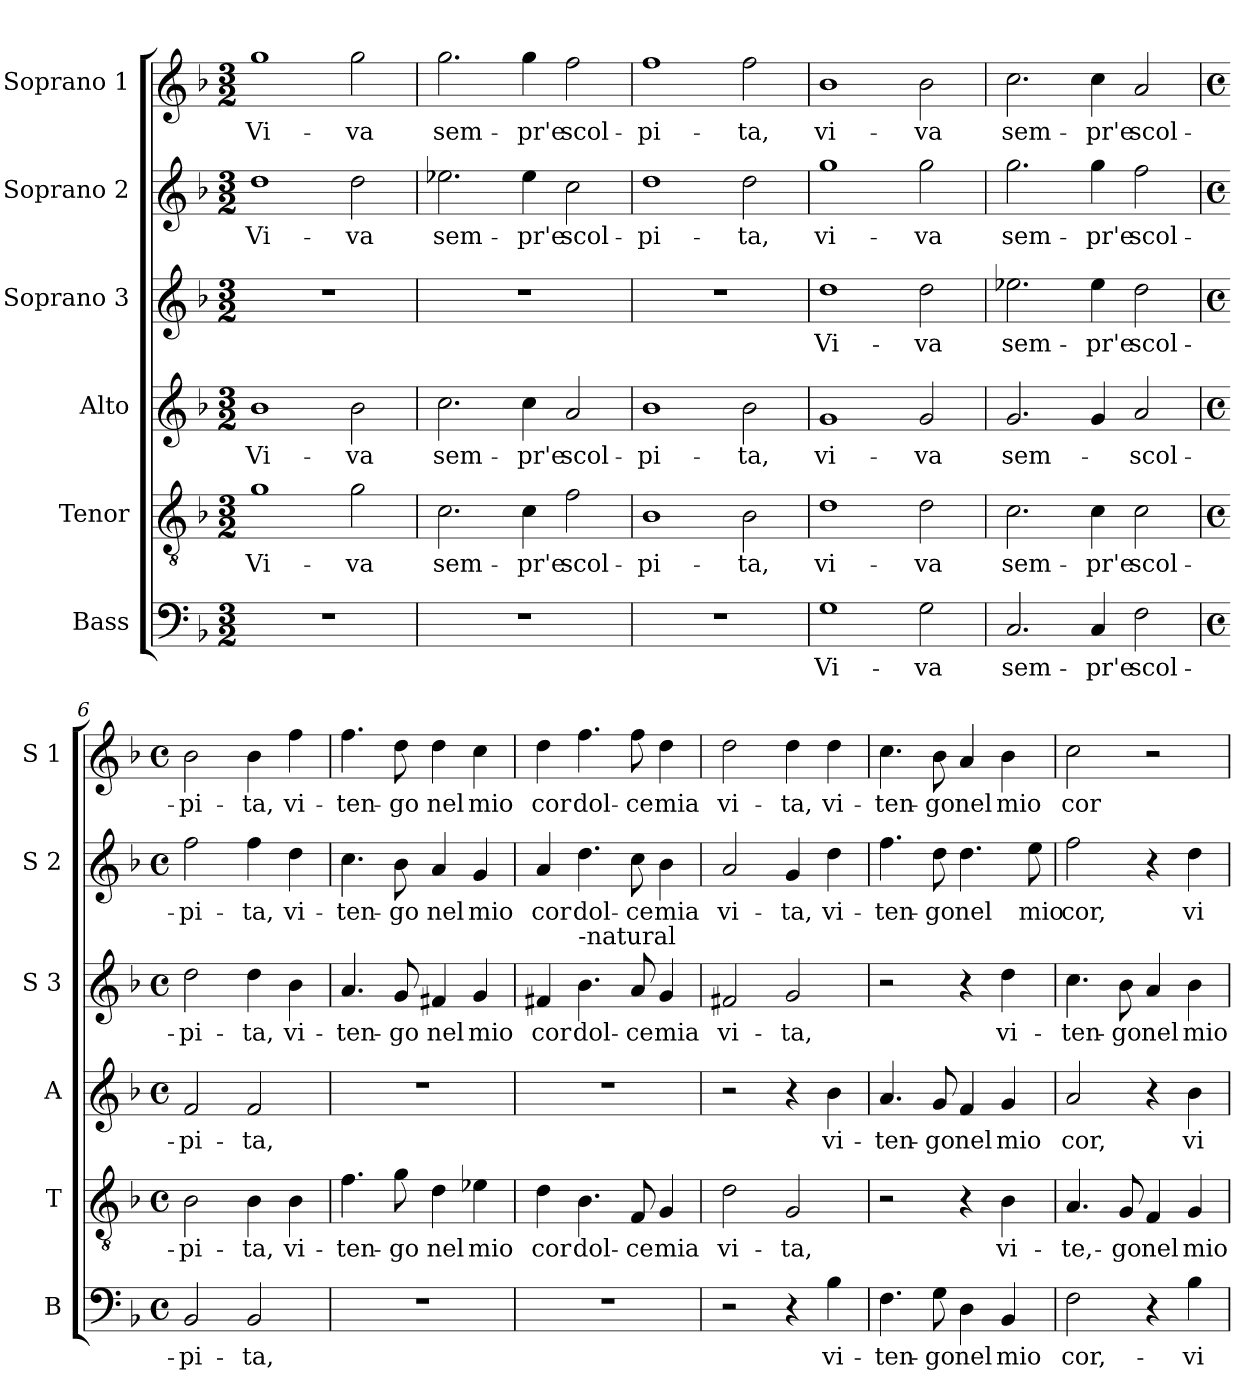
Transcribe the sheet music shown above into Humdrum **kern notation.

**kern	**text	**kern	**text	**kern	**text	**kern	**text	**kern	**text	**kern	**text
*part6	*part6	*part5	*part5	*part4	*part4	*part3	*part3	*part2	*part2	*part1	*part1
*staff6	*staff6	*staff5	*staff5	*staff4	*staff4	*staff3	*staff3	*staff2	*staff2	*staff1	*staff1
*I"Bass	*	*I"Tenor	*	*I"Alto	*	*I"Soprano 3	*	*I"Soprano 2	*	*I"Soprano 1	*
*I'B	*	*I'T	*	*I'A	*	*I'S 3	*	*I'S 2	*	*I'S 1	*
*clefF4	*	*clefGv2	*	*clefG2	*	*clefG2	*	*clefG2	*	*clefG2	*
*k[b-]	*	*k[b-]	*	*k[b-]	*	*k[b-]	*	*k[b-]	*	*k[b-]	*
*F:	*	*F:	*	*F:	*	*F:	*	*F:	*	*F:	*
*M3/2	*	*M3/2	*	*M3/2	*	*M3/2	*	*M3/2	*	*M3/2	*
=1	=1	=1	=1	=1	=1	=1	=1	=1	=1	=1	=1
!	!	!	!LO:LY:b	!	!LO:LY:b	!	!	!	!LO:LY:b	!	!LO:LY:b
1.r	.	1g	Vi-	1b-	Vi-	1.r	.	1dd	Vi-	1gg	Vi-
!	!	!	!LO:LY:b	!	!LO:LY:b	!	!	!	!LO:LY:b	!	!LO:LY:b
.	.	2g\	-va	2b-\	-va	.	.	2dd\	-va	2gg\	-va
=2	=2	=2	=2	=2	=2	=2	=2	=2	=2	=2	=2
!	!	!	!LO:LY:b	!	!LO:LY:b	!	!	!	!LO:LY:b	!	!LO:LY:b
1.r	.	2.c\	sem-	2.cc\	sem-	1.r	.	2.ee-X\	sem-	2.gg\	sem-
!	!	!	!LO:LY:b	!	!LO:LY:b	!	!	!	!LO:LY:b	!	!LO:LY:b
.	.	4c\	-pr'e	4cc\	-pr'e	.	.	4ee-\	-pr'e	4gg\	-pr'e
!	!	!	!LO:LY:b	!	!LO:LY:b	!	!	!	!LO:LY:b	!	!LO:LY:b
.	.	2f\	scol-	2a/	scol-	.	.	2cc\	scol-	2ff\	scol-
=3	=3	=3	=3	=3	=3	=3	=3	=3	=3	=3	=3
!	!	!	!LO:LY:b	!	!LO:LY:b	!	!	!	!LO:LY:b	!	!LO:LY:b
1.r	.	1B-	-pi-	1b-	-pi-	1.r	.	1dd	-pi-	1ff	-pi-
!	!	!	!LO:LY:b	!	!LO:LY:b	!	!	!	!LO:LY:b	!	!LO:LY:b
.	.	2B-\	-ta,	2b-\	-ta,	.	.	2dd\	-ta,	2ff\	-ta,
=4	=4	=4	=4	=4	=4	=4	=4	=4	=4	=4	=4
!	!LO:LY:b	!	!LO:LY:b	!	!LO:LY:b	!	!LO:LY:b	!	!LO:LY:b	!	!LO:LY:b
1G	Vi-	1d	vi-	1g	vi-	1dd	Vi-	1gg	vi-	1b-	vi-
!	!LO:LY:b	!	!LO:LY:b	!	!LO:LY:b	!	!LO:LY:b	!	!LO:LY:b	!	!LO:LY:b
2G\	-va	2d\	-va	2g/	-va	2dd\	-va	2gg\	-va	2b-\	-va
=5	=5	=5	=5	=5	=5	=5	=5	=5	=5	=5	=5
!	!LO:LY:b	!	!LO:LY:b	!	!LO:LY:b	!	!LO:LY:b	!	!LO:LY:b	!	!LO:LY:b
2.C/	sem-	2.c\	sem-	2.g/	sem-	2.ee-X\	sem-	2.gg\	sem-	2.cc\	sem-
!	!LO:LY:b	!	!LO:LY:b	!	!	!	!LO:LY:b	!	!LO:LY:b	!	!LO:LY:b
4C/	-pr'e	4c\	-pr'e	4g/	.	4ee-\	-pr'e	4gg\	-pr'e	4cc\	-pr'e
!	!LO:LY:b	!	!LO:LY:b	!	!LO:LY:b	!	!LO:LY:b	!	!LO:LY:b	!	!LO:LY:b
2F\	scol-	2c\	scol-	2a/	-scol-	2dd\	scol-	2ff\	scol-	2a/	scol-
=6	=6	=6	=6	=6	=6	=6	=6	=6	=6	=6	=6
*M4/4	*	*M4/4	*	*M4/4	*	*M4/4	*	*M4/4	*	*M4/4	*
*met(c)	*	*met(c)	*	*met(c)	*	*met(c)	*	*met(c)	*	*met(c)	*
!	!LO:LY:b	!	!LO:LY:b	!	!LO:LY:b	!	!LO:LY:b	!	!LO:LY:b	!	!LO:LY:b
2BB-/	-pi-	2B-\	-pi-	2f/	-pi-	2dd\	-pi-	2ff\	-pi-	2b-\	-pi-
!	!LO:LY:b	!	!LO:LY:b	!	!LO:LY:b	!	!LO:LY:b	!	!LO:LY:b	!	!LO:LY:b
2BB-/	-ta,	4B-\	-ta,	2f/	-ta,	4dd\	-ta,	4ff\	-ta,	4b-\	-ta,
!	!	!	!LO:LY:b	!	!	!	!LO:LY:b	!	!LO:LY:b	!	!LO:LY:b
.	.	4B-\	vi-	.	.	4b-\	vi-	4dd\	vi-	4ff\	vi-
!!LO:LB:g=z
=7	=7	=7	=7	=7	=7	=7	=7	=7	=7	=7	=7
!	!	!	!LO:LY:b	!	!	!	!LO:LY:b	!	!LO:LY:b	!	!LO:LY:b
1r	.	4.f\	-ten-	1r	.	4.a/	-ten-	4.cc\	-ten-	4.ff\	-ten-
!	!	!	!LO:LY:b	!	!	!	!LO:LY:b	!	!LO:LY:b	!	!LO:LY:b
.	.	8g\	-go	.	.	8g/	-go	8b-\	-go	8dd\	-go
!	!	!	!LO:LY:b	!	!	!	!LO:LY:b	!	!LO:LY:b	!	!LO:LY:b
.	.	4d\	nel	.	.	4f#X/	nel	4a/	nel	4dd\	nel
!	!	!	!LO:LY:b	!	!	!	!LO:LY:b	!	!LO:LY:b	!	!LO:LY:b
.	.	4e-X\	mio	.	.	4g/	mio	4g/	mio	4cc\	mio
=8	=8	=8	=8	=8	=8	=8	=8	=8	=8	=8	=8
!	!	!	!LO:LY:b	!	!	!	!LO:LY:b	!	!LO:LY:b	!	!LO:LY:b
1r	.	4d\	cor	1r	.	4f#X/	cor	4a/	cor	4dd\	cor
!	!	!	!	!	!	!LO:TX:a:t=-natural	!	!	!	!	!
!	!	!	!LO:LY:b	!	!	!	!LO:LY:b	!	!LO:LY:b	!	!LO:LY:b
.	.	4.B-\	dol-	.	.	4.b-\	dol-	4.dd\	dol-	4.ff\	dol-
!	!	!	!LO:LY:b	!	!	!	!LO:LY:b	!	!LO:LY:b	!	!LO:LY:b
.	.	8F/	-ce	.	.	8a/	-ce	8cc\	-ce	8ff\	-ce
!	!	!	!LO:LY:b	!	!	!	!LO:LY:b	!	!LO:LY:b	!	!LO:LY:b
.	.	4G/	mia	.	.	4g/	mia	4b-\	mia	4dd\	mia
=9	=9	=9	=9	=9	=9	=9	=9	=9	=9	=9	=9
!	!	!	!LO:LY:b	!	!	!	!LO:LY:b	!	!LO:LY:b	!	!LO:LY:b
2r	.	2d\	vi-	2r	.	2f#X/	vi-	2a/	vi-	2dd\	vi-
!	!	!	!LO:LY:b	!	!	!	!LO:LY:b	!	!LO:LY:b	!	!LO:LY:b
4r	.	2G/	-ta,	4r	.	2g/	-ta,	4g/	-ta,	4dd\	-ta,
!	!LO:LY:b	!	!	!	!LO:LY:b	!	!	!	!LO:LY:b	!	!LO:LY:b
4B-\	vi-	.	.	4b-\	vi-	.	.	4dd\	vi-	4dd\	vi-
=10	=10	=10	=10	=10	=10	=10	=10	=10	=10	=10	=10
!	!LO:LY:b	!	!	!	!LO:LY:b	!	!	!	!LO:LY:b	!	!LO:LY:b
4.F\	-ten-	2r	.	4.a/	-ten-	2r	.	4.ff\	-ten-	4.cc\	-ten-
!	!LO:LY:b	!	!	!	!LO:LY:b	!	!	!	!LO:LY:b	!	!LO:LY:b
8G\	-go	.	.	8g/	-go	.	.	8dd\	-go	8b-\	-go
!	!LO:LY:b	!	!	!	!LO:LY:b	!	!	!	!LO:LY:b	!	!LO:LY:b
4D\	nel	4r	.	4f/	nel	4r	.	4.dd\	nel	4a/	nel
!	!LO:LY:b	!	!LO:LY:b	!	!LO:LY:b	!	!LO:LY:b	!	!	!	!LO:LY:b
4BB-/	mio	4B-\	vi-	4g/	mio	4dd\	vi-	.	.	4b-\	mio
!	!	!	!	!	!	!	!	!	!LO:LY:b	!	!
.	.	.	.	.	.	.	.	8ee\	mio	.	.
=11	=11	=11	=11	=11	=11	=11	=11	=11	=11	=11	=11
!	!LO:LY:b	!	!LO:LY:b	!	!LO:LY:b	!	!LO:LY:b	!	!LO:LY:b	!	!LO:LY:b
2F\	cor,-	4.A/	-te,-	2a/	cor,	4.cc\	-ten-	2ff\	cor,	2cc\	cor
!	!	!	!LO:LY:b	!	!	!	!LO:LY:b	!	!	!	!
.	.	8G/	-go	.	.	8b-\	-go	.	.	.	.
!	!	!	!LO:LY:b	!	!	!	!LO:LY:b	!	!	!	!
4r	.	4F/	nel	4r	.	4a/	nel	4r	.	2r	.
!	!LO:LY:b	!	!LO:LY:b	!	!LO:LY:b	!	!LO:LY:b	!	!LO:LY:b	!	!
4B-\	-vi-	4G/	mio	4b-\	vi-	4b-\	mio	4dd\	vi-	.	.
=	=	=	=	=	=	=	=	=	=	=	=
*-	*-	*-	*-	*-	*-	*-	*-	*-	*-	*-	*-
